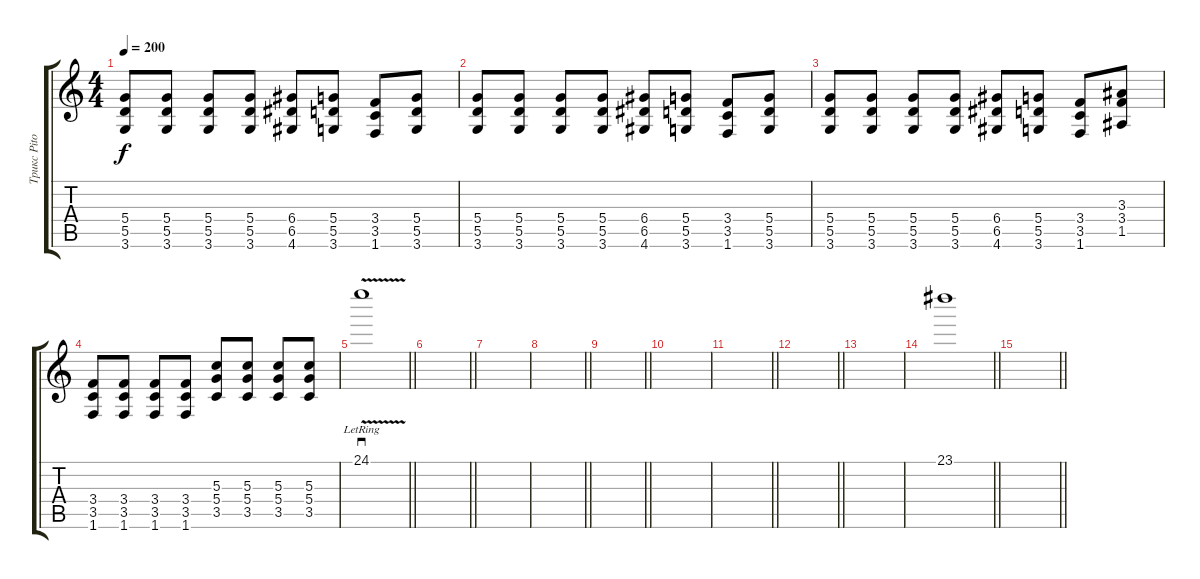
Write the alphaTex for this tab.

\track ("Трикс Pitones" "Трикс Pito") {instrument overdrivenguitar}
\staff {score tabs}
\tuning (E4 B3 G3 D3 A2 E2) {hide}
\ts (4 4)
\tempo 200
\clef g2
\ks c
(5.4 5.5 3.6).8{dy f} (5.4 5.5 3.6).8 (5.4 5.5 3.6).8 (5.4 5.5 3.6).8 (6.4 6.5 4.6).8 (5.4 5.5 3.6).8 (3.4 3.5 1.6).8 (5.4 5.5 3.6).8 |
(5.4 5.5 3.6).8 (5.4 5.5 3.6).8 (5.4 5.5 3.6).8 (5.4 5.5 3.6).8 (6.4 6.5 4.6).8 (5.4 5.5 3.6).8 (3.4 3.5 1.6).8 (5.4 5.5 3.6).8 |
(5.4 5.5 3.6).8 (5.4 5.5 3.6).8 (5.4 5.5 3.6).8 (5.4 5.5 3.6).8 (6.4 6.5 4.6).8 (5.4 5.5 3.6).8 (3.4 3.5 1.6).8 (3.3 3.4 1.5).8 |
(3.4 3.5 1.6).8 (3.4 3.5 1.6).8 (3.4 3.5 1.6).8 (3.4 3.5 1.6).8 (5.3 5.4 3.5).8 (5.3 5.4 3.5).8 (5.3 5.4 3.5).8 (5.3 5.4 3.5).8 |
\barLineRight lightlight
24.1{v lr}.1{sd} |
\barLineRight lightlight
|
|
\barLineRight lightlight
|
\barLineRight lightlight
|
|
\barLineRight lightlight
|
\barLineRight lightlight
|
|
\barLineRight lightlight
23.1.1 |
\barLineRight lightlight
